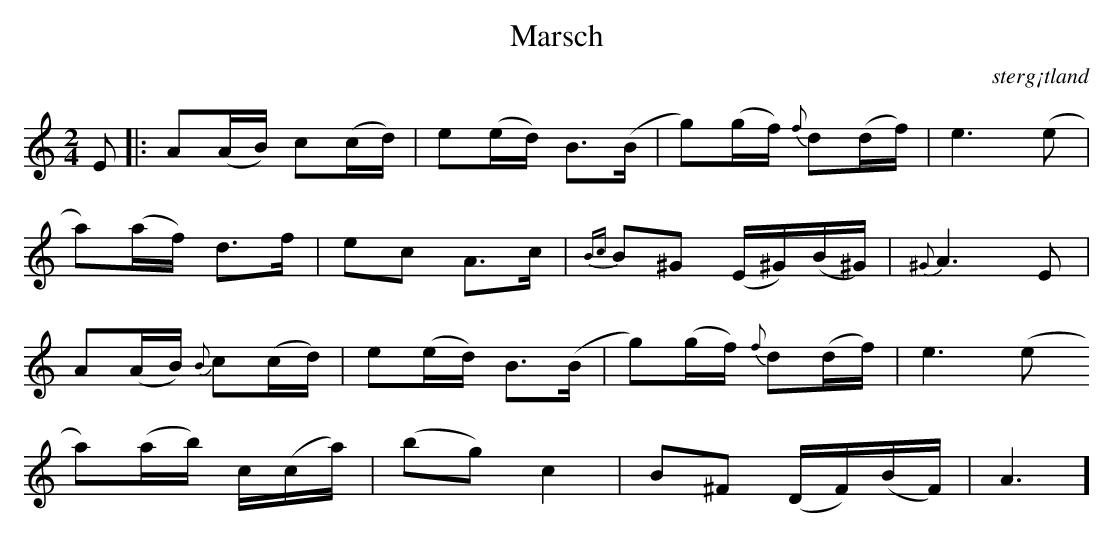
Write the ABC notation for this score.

X:1
T:Marsch
O: sterg¡tland
M: 2/4
L: 1/16
K: Am
E2 |: A2(AB) c2(cd) | e2(ed) B3(B | g2)(gf){f} d2(df) | e6 (e2 |
a2)(af) d3f | e2c2 A3c |{Bc} B2^G2 (E^G)(B^G)|{^G} A6 E2 |
A2(AB){B} c2(cd) | e2(ed) B3(B | g2)(gf){f} d2(df) | e6 (e2
a2)(ab) c£2(ca) | (b2g2) c4 | B2^F2 (DF)(BF)| A6]
